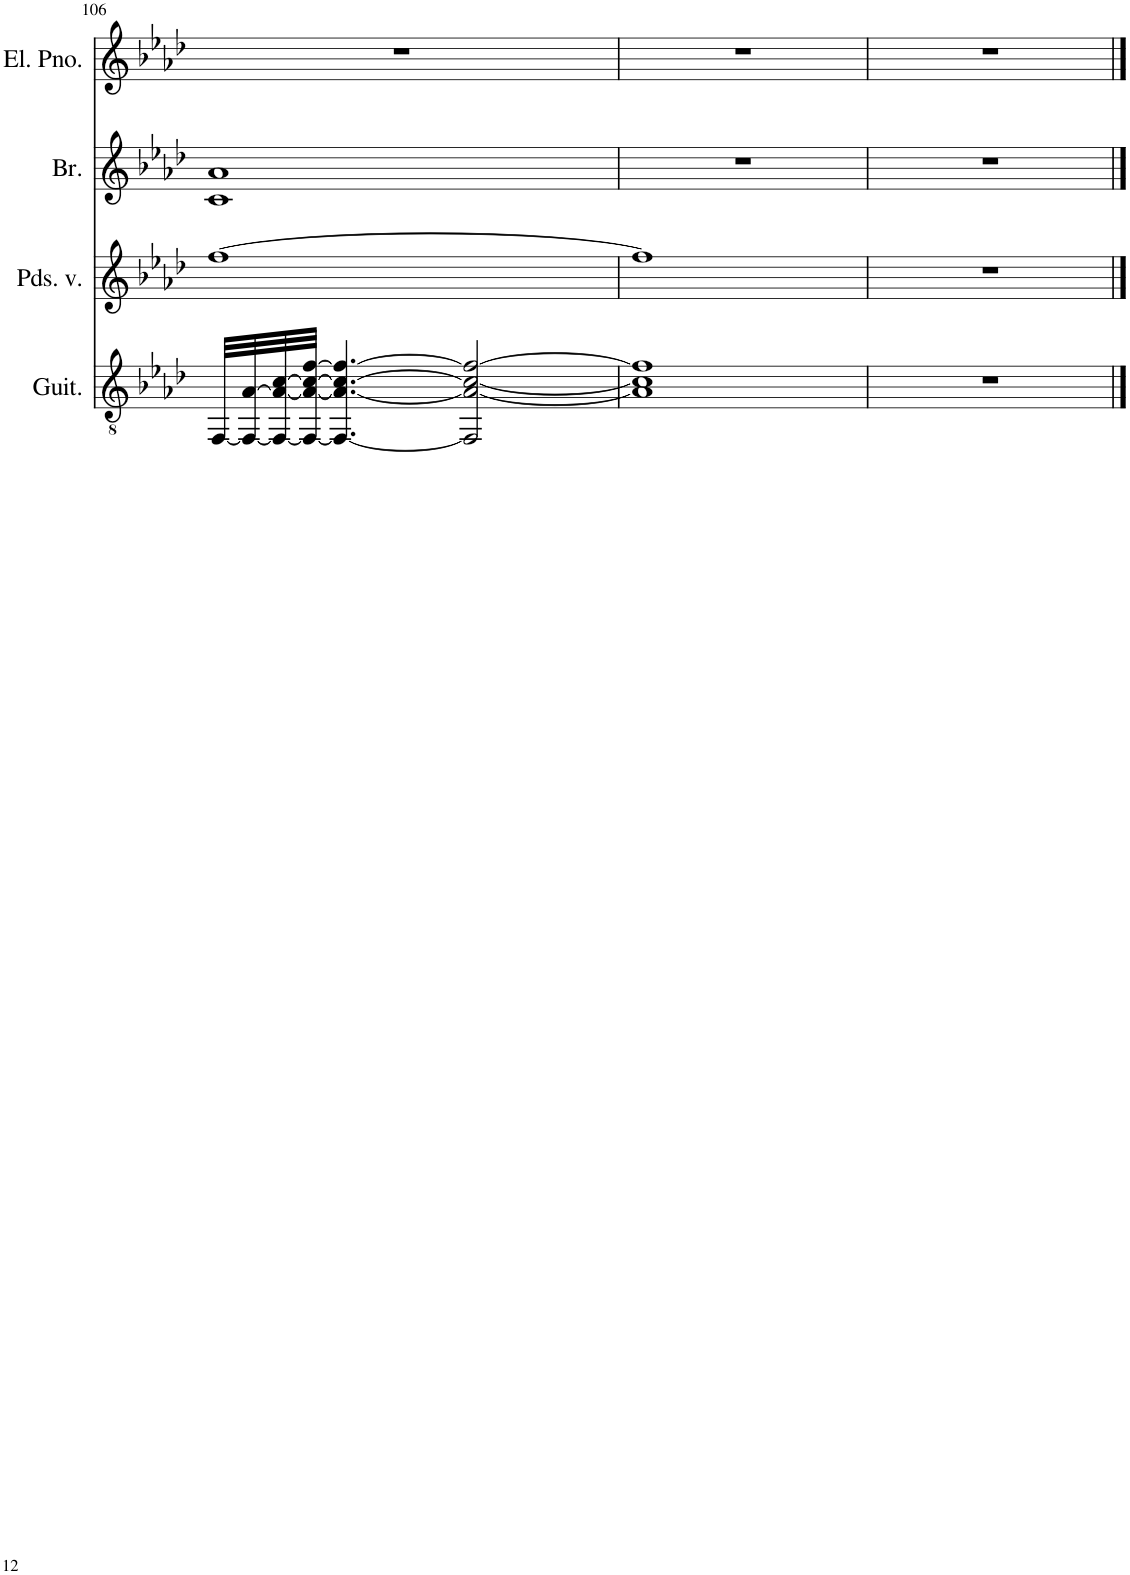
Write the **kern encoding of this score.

**kern	**kern	**kern	**kern
*part4	*part3	*part2	*part1
*staff4	*staff3	*staff2	*staff1
*I"Acoustic Guitar, Гитара ак	*I"Pardessus de viole, violin	*I"Brass, brass section	*I"Electric Piano, Мелодия
*I'Guit.	*I'Pds. v.	*I'Br.	*I'El. Pno.
!!LO:PB:g=z
*clefGv2	*clefG2	*clefG2	*clefG2
*k[b-e-a-d-]	*k[b-e-a-d-]	*k[b-e-a-d-]	*k[b-e-a-d-]
*M4/4	*M4/4	*M4/4	*M4/4
=106	=106	=106	=106
[32FF/LLL	[1ff	1c 1a-	1r
32FF/_ [32A-/	.	.	.
32FF/_ 32A-/_ [32c/	.	.	.
32FF/_ 32A-/_ 32c/_ [32f/JJJ	.	.	.
4.FF/_ 4.A-/_ 4.c/_ 4.f/_	.	.	.
2FF/] 2A-/_ 2c/_ 2f/_	.	.	.
=107	=107	=107	=107
1A-] 1c] 1f]	1ff]	1r	1r
=108	=108	=108	=108
1r	1r	1r	1r
==	==	==	==
*-	*-	*-	*-
